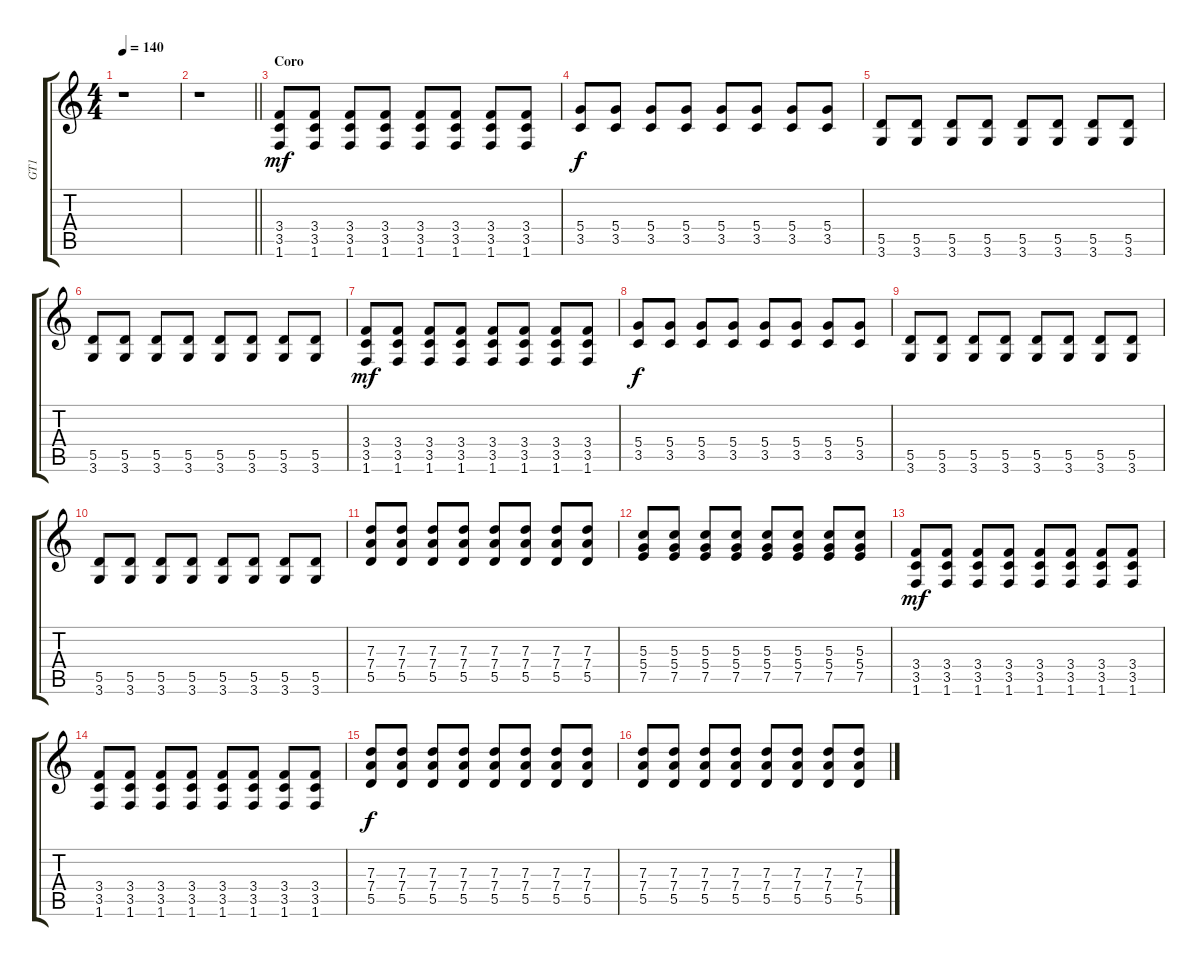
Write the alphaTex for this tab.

\track ("GT1" "GT1") {instrument overdrivenguitar}
\staff {score tabs}
\tuning (E4 B3 G3 D3 A2 E2) {hide}
\ts (4 4)
\tempo 140
\clef g2
\ks c
r.1{dy f} |
\barLineRight lightlight
r.1 |
\section ("" "Coro")
(3.4 3.5 1.6).8{dy mf} (3.4 3.5 1.6).8 (3.4 3.5 1.6).8 (3.4 3.5 1.6).8 (3.4 3.5 1.6).8 (3.4 3.5 1.6).8 (3.4 3.5 1.6).8 (3.4 3.5 1.6).8 |
(5.4 3.5).8{dy f} (5.4 3.5).8 (5.4 3.5).8 (5.4 3.5).8 (5.4 3.5).8 (5.4 3.5).8 (5.4 3.5).8 (5.4 3.5).8 |
(5.5 3.6).8 (5.5 3.6).8 (5.5 3.6).8 (5.5 3.6).8 (5.5 3.6).8 (5.5 3.6).8 (5.5 3.6).8 (5.5 3.6).8 |
(5.5 3.6).8 (5.5 3.6).8 (5.5 3.6).8 (5.5 3.6).8 (5.5 3.6).8 (5.5 3.6).8 (5.5 3.6).8 (5.5 3.6).8 |
(3.4 3.5 1.6).8{dy mf} (3.4 3.5 1.6).8 (3.4 3.5 1.6).8 (3.4 3.5 1.6).8 (3.4 3.5 1.6).8 (3.4 3.5 1.6).8 (3.4 3.5 1.6).8 (3.4 3.5 1.6).8 |
(5.4 3.5).8{dy f} (5.4 3.5).8 (5.4 3.5).8 (5.4 3.5).8 (5.4 3.5).8 (5.4 3.5).8 (5.4 3.5).8 (5.4 3.5).8 |
(5.5 3.6).8 (5.5 3.6).8 (5.5 3.6).8 (5.5 3.6).8 (5.5 3.6).8 (5.5 3.6).8 (5.5 3.6).8 (5.5 3.6).8 |
(5.5 3.6).8 (5.5 3.6).8 (5.5 3.6).8 (5.5 3.6).8 (5.5 3.6).8 (5.5 3.6).8 (5.5 3.6).8 (5.5 3.6).8 |
(7.3 7.4 5.5).8 (7.3 7.4 5.5).8 (7.3 7.4 5.5).8 (7.3 7.4 5.5).8 (7.3 7.4 5.5).8 (7.3 7.4 5.5).8 (7.3 7.4 5.5).8 (7.3 7.4 5.5).8 |
(5.3 5.4 7.5).8 (5.3 5.4 7.5).8 (5.3 5.4 7.5).8 (5.3 5.4 7.5).8 (5.3 5.4 7.5).8 (5.3 5.4 7.5).8 (5.3 5.4 7.5).8 (5.3 5.4 7.5).8 |
(3.4 3.5 1.6).8{dy mf} (3.4 3.5 1.6).8 (3.4 3.5 1.6).8 (3.4 3.5 1.6).8 (3.4 3.5 1.6).8 (3.4 3.5 1.6).8 (3.4 3.5 1.6).8 (3.4 3.5 1.6).8 |
(3.4 3.5 1.6).8 (3.4 3.5 1.6).8 (3.4 3.5 1.6).8 (3.4 3.5 1.6).8 (3.4 3.5 1.6).8 (3.4 3.5 1.6).8 (3.4 3.5 1.6).8 (3.4 3.5 1.6).8 |
(7.3 7.4 5.5).8{dy f} (7.3 7.4 5.5).8 (7.3 7.4 5.5).8 (7.3 7.4 5.5).8 (7.3 7.4 5.5).8 (7.3 7.4 5.5).8 (7.3 7.4 5.5).8 (7.3 7.4 5.5).8 |
(7.3 7.4 5.5).8 (7.3 7.4 5.5).8 (7.3 7.4 5.5).8 (7.3 7.4 5.5).8 (7.3 7.4 5.5).8 (7.3 7.4 5.5).8 (7.3 7.4 5.5).8 (7.3 7.4 5.5).8
